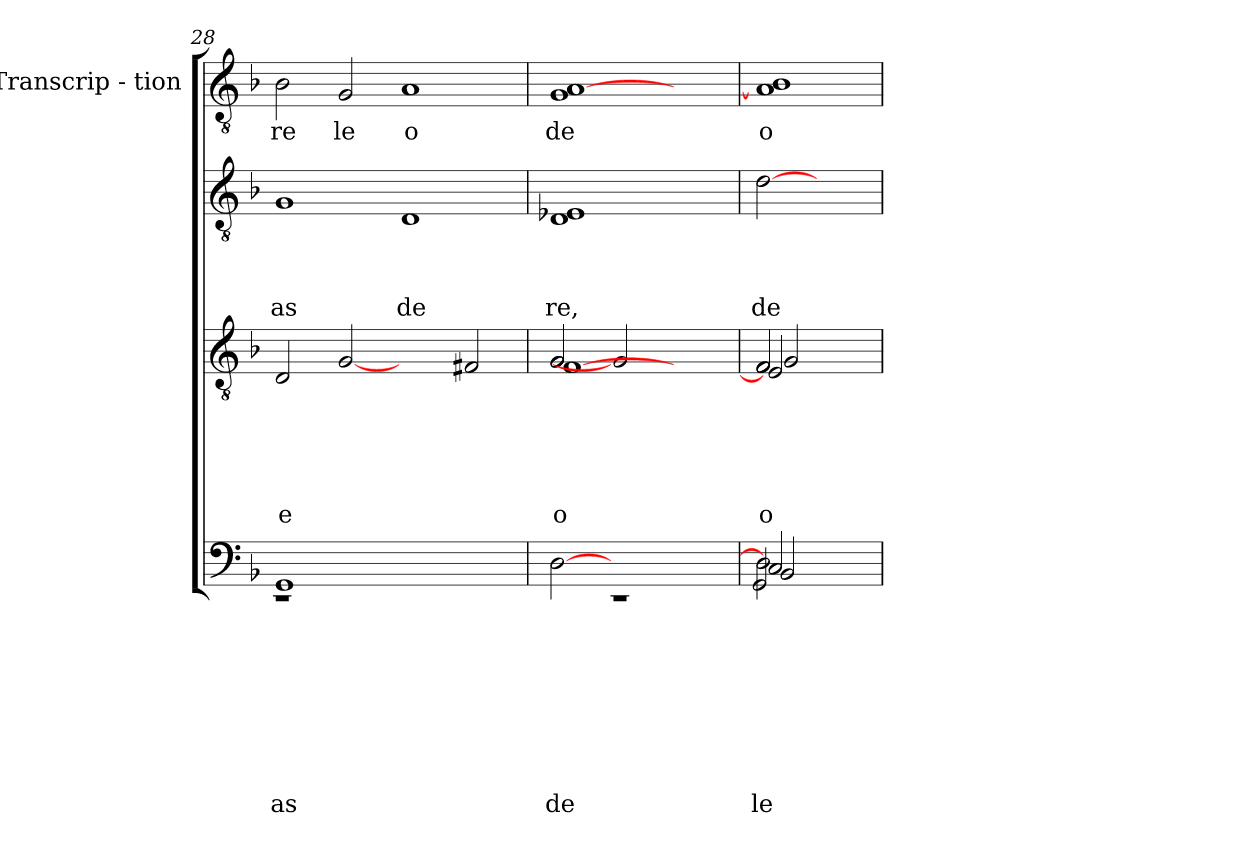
**kern	**text	**text	**text	**text	**text	**text	**text	**text	**text	**kern	**text	**text	**text	**text	**text	**text	**kern	**text	**text	**text	**text	**kern	**text
*part4	*part4	*part4	*part4	*part4	*part4	*part4	*part4	*part4	*part4	*part3	*part3	*part3	*part3	*part3	*part3	*part3	*part2	*part2	*part2	*part2	*part2	*part1	*part1
*staff4	*staff4	*staff4	*staff4	*staff4	*staff4	*staff4	*staff4	*staff4	*staff4	*staff3	*staff3	*staff3	*staff3	*staff3	*staff3	*staff3	*staff2	*staff2	*staff2	*staff2	*staff2	*staff1	*staff1
*	*	*	*	*	*	*	*	*	*	*	*	*	*	*	*	*	*	*	*	*	*	*I"Transcrip - tion	*
*	*	*	*	*	*	*	*	*	*	*	*	*	*	*	*	*	*	*	*	*	*	*I'Transcrip - tion	*
!!LO:PB:g=z
*clefF4	*	*	*	*	*	*	*	*	*	*clefGv2	*	*	*	*	*	*	*clefGv2	*	*	*	*	*clefGv2	*
*k[b-]	*	*	*	*	*	*	*	*	*	*k[b-]	*	*	*	*	*	*	*k[b-]	*	*	*	*	*k[b-]	*
*F:	*	*	*	*	*	*	*	*	*	*F:	*	*	*	*	*	*	*F:	*	*	*	*	*F:	*
=28	=28	=28	=28	=28	=28	=28	=28	=28	=28	=28	=28	=28	=28	=28	=28	=28	=28	=28	=28	=28	=28	=28	=28
!	!	!	!	!	!	!	!	!	!LO:LY:b	!	!	!	!	!	!	!LO:LY:b	!	!	!	!	!LO:LY:b	!	!LO:LY:b
*^	*	*	*	*	*	*	*	*	*	*	*	*	*	*	*	*	*	*	*	*	*	*	*
1GG	1rEE	.	.	.	.	.	.	.	.	as	2D/	.	.	.	.	.	e	1G	.	.	.	as	2B-\	re
!	!	!	!	!	!	!	!	!	!	!	!	!	!	!	!	!	!	!	!	!	!	!	!	!LO:LY:b
.	.	.	.	.	.	.	.	.	.	.	[2G	.	.	.	.	.	.	.	.	.	.	.	2G/	le
!	!	!	!	!	!	!	!	!	!	!	!	!	!	!	!	!	!	!	!	!	!	!LO:LY:b	!	!LO:LY:b
1ryy	1ryy	.	.	.	.	.	.	.	.	.	2ryy	.	.	.	.	.	.	1D	.	.	.	de	1A	o
.	.	.	.	.	.	.	.	.	.	.	2F#/	.	.	.	.	.	.	.	.	.	.	.	.	.
*v	*v	*	*	*	*	*	*	*	*	*	*	*	*	*	*	*	*	*	*	*	*	*	*	*
=29	=29	=29	=29	=29	=29	=29	=29	=29	=29	=29	=29	=29	=29	=29	=29	=29	=29	=29	=29	=29	=29	=29	=29
!	!	!	!	!	!	!	!	!	!LO:LY:b	!	!	!	!	!	!	!LO:LY:b	!	!	!	!	!	!	!
*	*	*	*	*	*	*	*	*	*	*^	*	*	*	*	*	*	*	*	*	*	*	*	*
!	!	!	!	!	!	!	!	!	!	!	!	!	!	!	!	!	!LO:LY:b	!	!	!	!	!	!	!
*	*	*	*	*	*	*	*	*	*	*	*^	*	*	*	*	*	*	*	*	*	*	*	*	*
!	!	!	!	!	!	!	!	!	!	!	!	!	!	!	!	!	!	!LO:LY:b:rj	!	!	!	!	!LO:LY:b	!	!LO:LY:b
[>2D\	.	.	.	.	.	.	.	.	de	2G/	2G/	[<1F	.	.	.	.	.	o	1D 1E-X	.	.	.	re,	1G [<1A	de
1rEE	.	.	.	.	.	.	.	.	.	2G]	2ryy	.	.	.	.	.	.	.	.	.	.	.	.	.	.
.	.	.	.	.	.	.	.	.	.	2ryy	2ryy	2ryy	.	.	.	.	.	.	2ryy	.	.	.	.	2ryy	.
=30	=30	=30	=30	=30	=30	=30	=30	=30	=30	=30	=30	=30	=30	=30	=30	=30	=30	=30	=30	=30	=30	=30	=30	=30	=30
*^	*	*	*	*	*	*	*	*	*	*	*	*	*	*	*	*	*	*	*	*	*	*	*	*	*
!	!	!	!	!	!	!	!	!	!	!LO:LY:b	!	!	!	!	!	!	!	!	!	!	!	!	!	!	!	!
*	*^	*	*	*	*	*	*	*	*	*	*	*	*	*	*	*	*	*	*	*	*	*	*	*	*	*
!	!	!	!	!	!	!	!	!	!	!	!LO:LY:b	!	!	!	!	!	!	!	!	!	!	!	!	!	!	!	!
*	*	*^	*	*	*	*	*	*	*	*	*	*	*	*	*	*	*	*	*	*	*	*	*	*	*	*	*
!	!	!	!	!	!	!	!	!	!	!	!	!LO:LY:b	!	!	!	!	!	!	!	!	!LO:LY:b	!	!	!	!	!	!	!
!	!	!	!	!	!	!	!	!	!	!	!	!	!	!	!	!	!	!	!	!	!LO:LY:b	!	!	!	!	!	!	!
*	*	*	*	*	*	*	*	*	*	*	*	*	*	*	*^	*	*	*	*	*	*	*	*	*	*	*	*	*
!	!	!	!	!	!	!	!	!	!	!	!	!	!	!	!	!	!	!	!	!	!	!LO:LY:b	!	!	!	!	!LO:LY:b	!	!LO:LY:b
2D\]	2C/	2BB-/	2GG/	.	.	.	.	.	.	.	.	le	2F/	2E/	2F/]	2G/	.	.	.	.	.	o	[>2d\	.	.	.	de	1A] 1B-	o
2ryy	2ryy	2ryy	2ryy	.	.	.	.	.	.	.	.	.	2ryy	2ryy	2ryy	2ryy	.	.	.	.	.	.	2ryy	.	.	.	.	.	.
*v	*v	*v	*v	*	*	*	*	*	*	*	*	*	*	*	*	*	*	*	*	*	*	*	*	*	*	*	*	*	*
*	*	*	*	*	*	*	*	*	*	*v	*v	*v	*v	*	*	*	*	*	*	*	*	*	*	*	*	*
=	=	=	=	=	=	=	=	=	=	=	=	=	=	=	=	=	=	=	=	=	=	=	=
*-	*-	*-	*-	*-	*-	*-	*-	*-	*-	*-	*-	*-	*-	*-	*-	*-	*-	*-	*-	*-	*-	*-	*-
